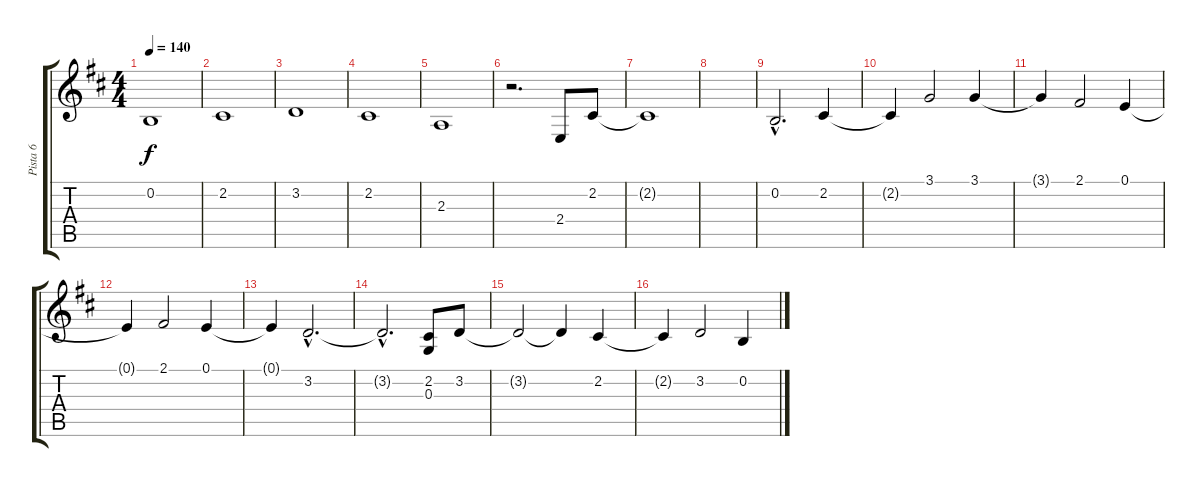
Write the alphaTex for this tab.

\track ("Pista 6" "Pista 6") {instrument synthstrings1}
\staff {score tabs}
\tuning (E4 B3 G3 D3 A2 E2) {hide}
\ts (4 4)
\tempo 140
\clef g2
\ks d
0.2.1{dy f} |
2.2.1 |
3.2.1 |
2.2.1 |
2.3.1 |
r.2{d} 2.4.8 2.2.8 |
2.2{t}.1 |
|
0.2{hac}.2{d} 2.2.4 |
2.2{t}.4 3.1.2 3.1.4 |
3.1{t}.4 2.1.2 0.1.4 |
0.1{t}.4 2.1.2 0.1.4 |
0.1{t}.4 3.2{hac}.2{d} |
3.2{hac t}.2{d} (2.2 0.3).8 3.2.8 |
3.2{t}.2 3.2{t}.4 2.2.4 |
2.2{t}.4 3.2.2 0.2.4
